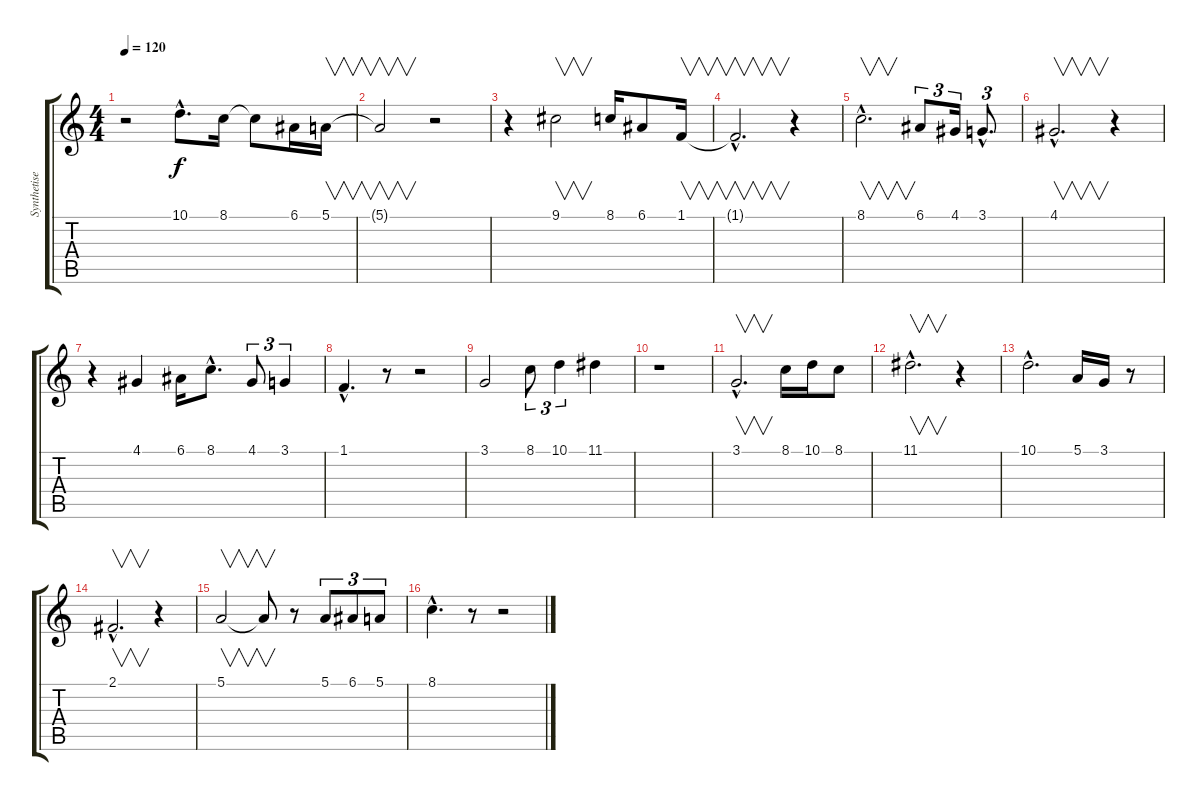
\track ("Synthetiseur solo" "Synthetise") {instrument drawbarorgan}
\staff {score tabs}
\tuning (E4 B3 G3 D3 A2 E2) {hide}
\ts (4 4)
\tempo 120
\clef g2
\ks c
r.2{dy f} 10.1{hac}.8{d} 8.1.16 8.1{t}.8 6.1.16 5.1.16{v} |
5.1{t}.2{v} r.2 |
r.4 9.1.2{v} 8.1.16 6.1.8 1.1.16{v} |
1.1{hac t}.2{v d} r.4 |
8.1{hac}.2{v d} 6.1.8{tu (3 2)} 4.1.16{tu (3 2)} 3.1{hac}.8{d tu (3 2)} |
4.1{hac}.2{v d} r.4 |
r.4 4.1.4 6.1.16 8.1{hac}.8{d} 4.1.8{tu (3 2)} 3.1.4{tu (3 2)} |
1.1{hac}.4{d} r.8 r.2 |
3.1.2 8.1.8{tu (3 2)} 10.1.4{tu (3 2)} 11.1.4 |
r.1 |
3.1{hac}.2{v d} 8.1.16 10.1.16 8.1.8 |
11.1{hac}.2{v d} r.4 |
10.1{hac}.2{d} 5.1.16 3.1.16 r.8 |
2.1{hac}.2{v d} r.4 |
5.1.2{v} 5.1{t}.8{v} r.8 5.1.8{tu (3 2)} 6.1.8{tu (3 2)} 5.1.8{tu (3 2)} |
8.1{hac}.4{d} r.8 r.2
